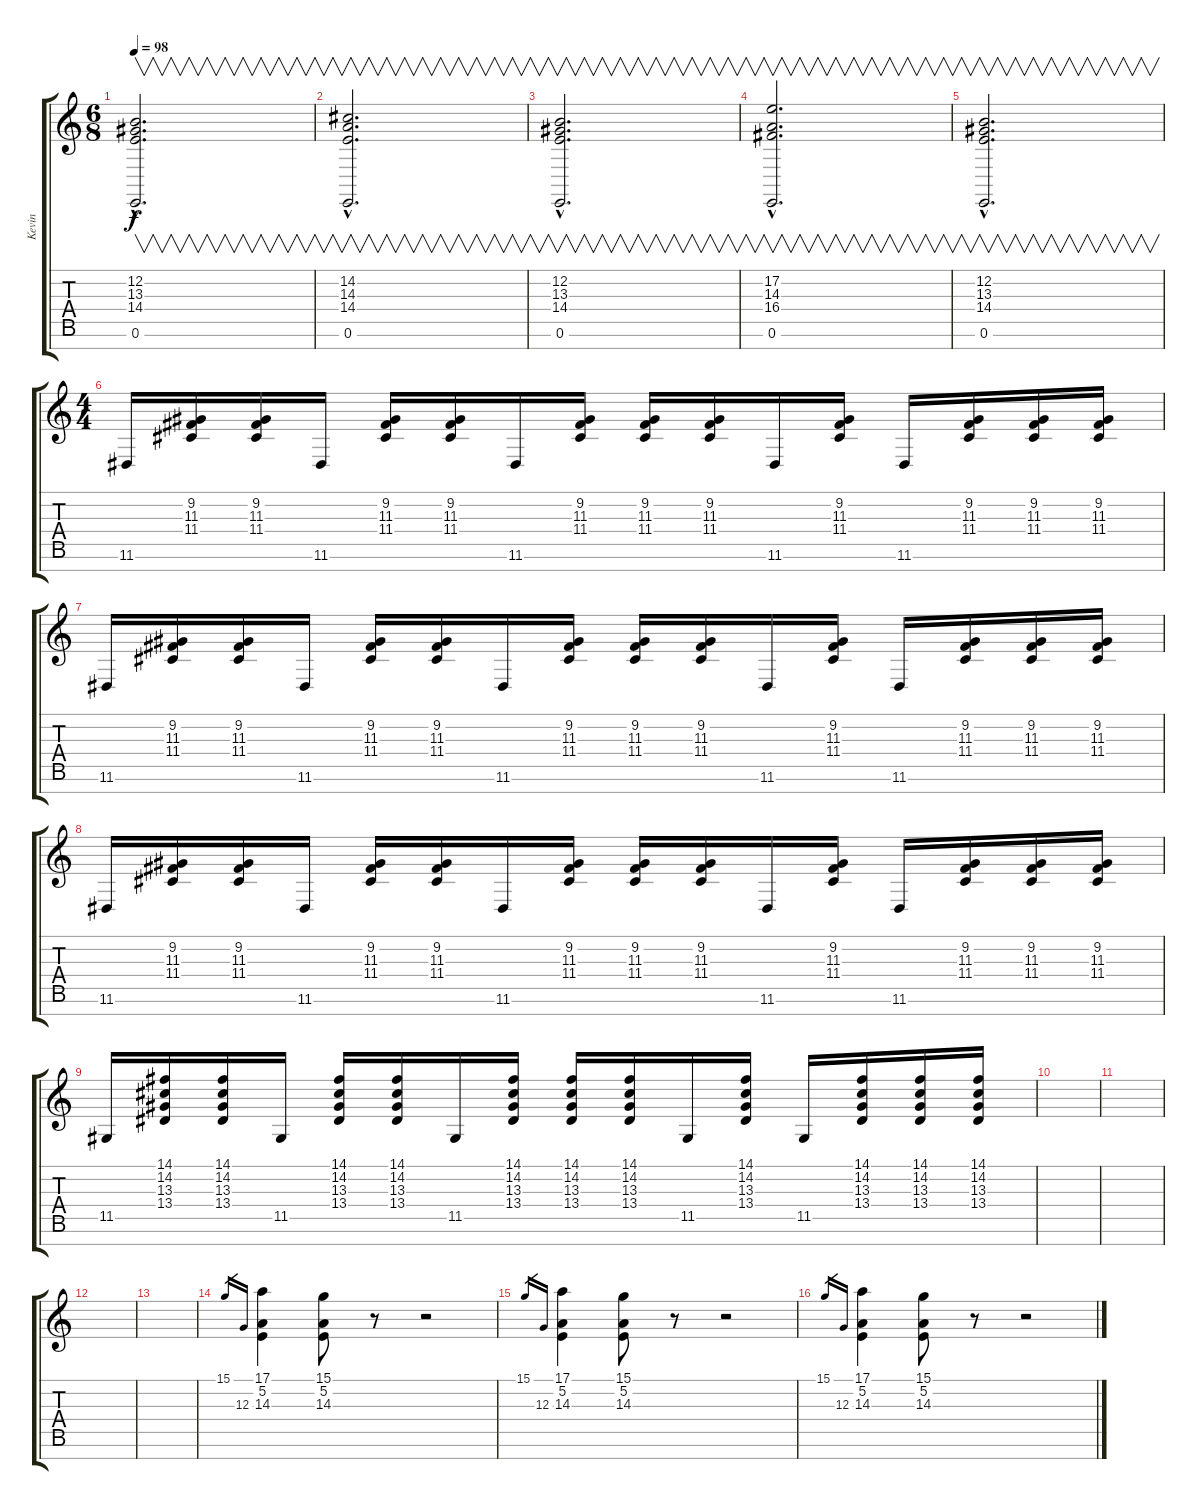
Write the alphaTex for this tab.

\track ("Kevin" "Kevin") {instrument harmonica}
\staff {score tabs}
\tuning (E4 B3 G3 D3 A2 E2 B1) {hide}
\ts (6 8)
\tempo 98
\clef g2
\ks c
(12.2{hac} 13.3{hac} 14.4{hac} 0.6{hac}).2{v d dy f} |
(14.2{hac} 14.3{hac} 14.4{hac} 0.6{hac}).2{v d volume 16 instrument churchorgan} |
(12.2{hac} 13.3{hac} 14.4{hac} 0.6{hac}).2{v d} |
(17.2{hac} 14.3{hac} 16.4{hac} 0.6{hac}).2{v d} |
(12.2{hac} 13.3{hac} 14.4{hac} 0.6{hac}).2{v d} |
\ts (4 4)
11.6.16{instrument harmonica} (9.2 11.3 11.4).16 (9.2 11.3 11.4).16 11.6.16 (9.2 11.3 11.4).16 (9.2 11.3 11.4).16 11.6.16 (9.2 11.3 11.4).16 (9.2 11.3 11.4).16 (9.2 11.3 11.4).16 11.6.16 (9.2 11.3 11.4).16 11.6.16 (9.2 11.3 11.4).16 (9.2 11.3 11.4).16 (9.2 11.3 11.4).16 |
11.6.16 (9.2 11.3 11.4).16 (9.2 11.3 11.4).16 11.6.16 (9.2 11.3 11.4).16 (9.2 11.3 11.4).16 11.6.16 (9.2 11.3 11.4).16 (9.2 11.3 11.4).16 (9.2 11.3 11.4).16 11.6.16 (9.2 11.3 11.4).16 11.6.16 (9.2 11.3 11.4).16 (9.2 11.3 11.4).16 (9.2 11.3 11.4).16 |
11.6.16 (9.2 11.3 11.4).16 (9.2 11.3 11.4).16 11.6.16 (9.2 11.3 11.4).16 (9.2 11.3 11.4).16 11.6.16 (9.2 11.3 11.4).16 (9.2 11.3 11.4).16 (9.2 11.3 11.4).16 11.6.16 (9.2 11.3 11.4).16 11.6.16 (9.2 11.3 11.4).16 (9.2 11.3 11.4).16 (9.2 11.3 11.4).16 |
11.5.16 (14.1 14.2 13.3 13.4).16 (14.1 14.2 13.3 13.4).16 11.5.16 (14.1 14.2 13.3 13.4).16 (14.1 14.2 13.3 13.4).16 11.5.16 (14.1 14.2 13.3 13.4).16 (14.1 14.2 13.3 13.4).16 (14.1 14.2 13.3 13.4).16 11.5.16 (14.1 14.2 13.3 13.4).16 11.5.16 (14.1 14.2 13.3 13.4).16 (14.1 14.2 13.3 13.4).16 (14.1 14.2 13.3 13.4).16 |
|
|
|
|
15.1.16{gr} 12.3.16{gr} (17.1 5.2 14.3).4{volume 12 instrument rockorgan} (15.1 5.2 14.3).8 r.8 r.2 |
15.1.16{gr} 12.3.16{gr} (17.1 5.2 14.3).4 (15.1 5.2 14.3).8 r.8 r.2 |
15.1.16{gr} 12.3.16{gr} (17.1 5.2 14.3).4 (15.1 5.2 14.3).8 r.8 r.2
